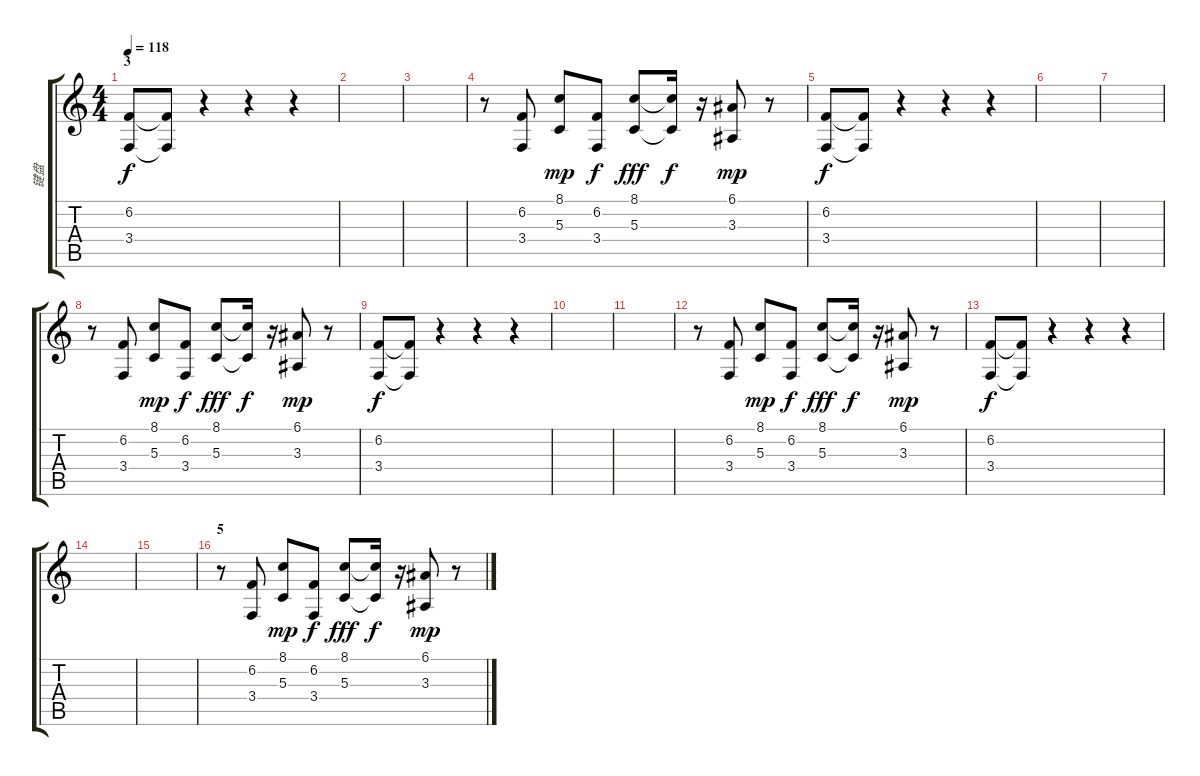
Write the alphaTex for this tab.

\track ("键盘" "键盘") {instrument lead6voice}
\staff {score tabs}
\tuning (E4 B3 G3 D3 A2 E2) {hide}
\ts (4 4)
\section ("" "3")
\tempo 118
\clef g2
\ks c
(6.2 3.4).8{dy f} (6.2{t} 3.4{t}).8 r.4 r.4 r.4 |
|
|
r.8 (6.2 3.4).8 (8.1 5.3).8{dy mp} (6.2 3.4).8{dy f} (8.1 5.3).8{dy fff} (8.1{t} 5.3{t}).16{dy f} r.16 (6.1 3.3).8{dy mp} r.8 |
(6.2 3.4).8{dy f} (6.2{t} 3.4{t}).8 r.4 r.4 r.4 |
|
|
r.8 (6.2 3.4).8 (8.1 5.3).8{dy mp} (6.2 3.4).8{dy f} (8.1 5.3).8{dy fff} (8.1{t} 5.3{t}).16{dy f} r.16 (6.1 3.3).8{dy mp} r.8 |
(6.2 3.4).8{dy f} (6.2{t} 3.4{t}).8 r.4 r.4 r.4 |
|
|
r.8 (6.2 3.4).8 (8.1 5.3).8{dy mp} (6.2 3.4).8{dy f} (8.1 5.3).8{dy fff} (8.1{t} 5.3{t}).16{dy f} r.16 (6.1 3.3).8{dy mp} r.8 |
(6.2 3.4).8{dy f} (6.2{t} 3.4{t}).8 r.4 r.4 r.4 |
|
|
\section ("" "5")
r.8 (6.2 3.4).8 (8.1 5.3).8{dy mp} (6.2 3.4).8{dy f} (8.1 5.3).8{dy fff} (8.1{t} 5.3{t}).16{dy f} r.16 (6.1 3.3).8{dy mp} r.8
